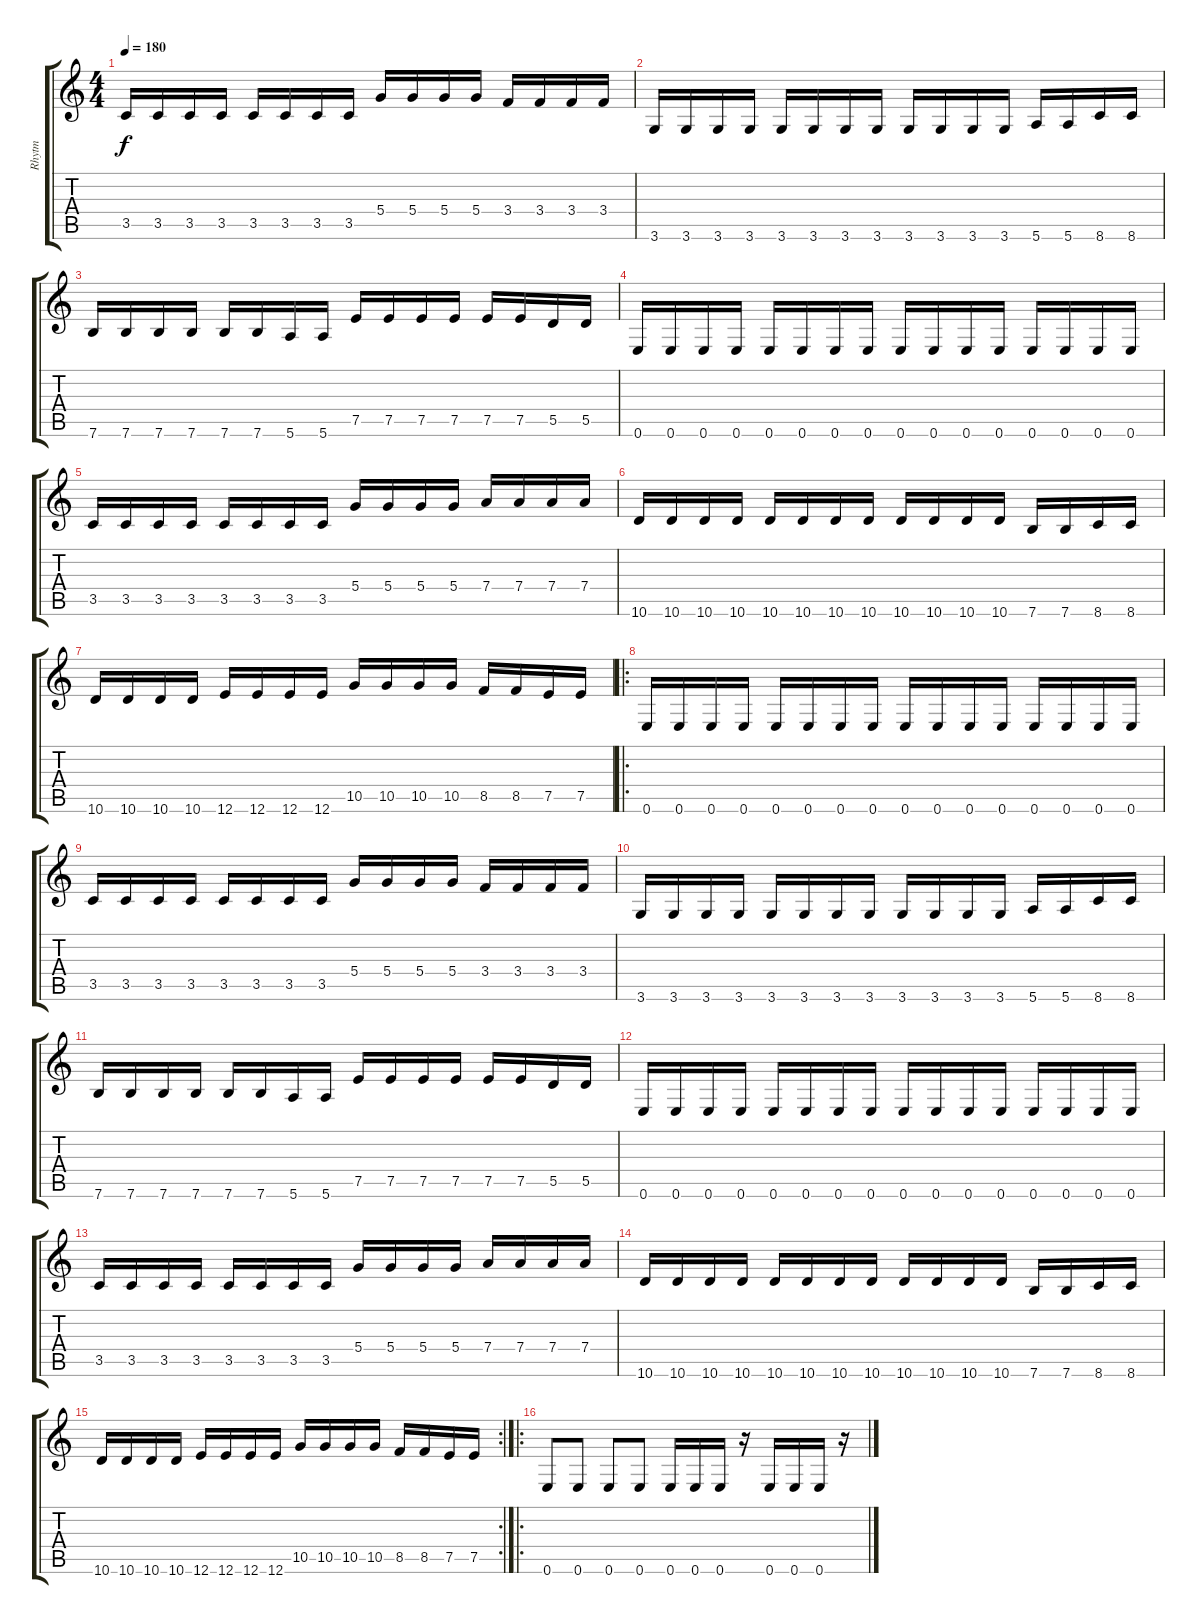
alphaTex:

\track ("Rhytm" "Rhytm") {instrument distortionguitar}
\staff {score tabs}
\tuning (E4 B3 G3 D3 A2 E2) {hide}
\ts (4 4)
\tempo 180
\clef g2
\ks c
3.5.16{dy f} 3.5.16 3.5.16 3.5.16 3.5.16 3.5.16 3.5.16 3.5.16 5.4.16 5.4.16 5.4.16 5.4.16 3.4.16 3.4.16 3.4.16 3.4.16 |
3.6.16 3.6.16 3.6.16 3.6.16 3.6.16 3.6.16 3.6.16 3.6.16 3.6.16 3.6.16 3.6.16 3.6.16 5.6.16 5.6.16 8.6.16 8.6.16 |
7.6.16 7.6.16 7.6.16 7.6.16 7.6.16 7.6.16 5.6.16 5.6.16 7.5.16 7.5.16 7.5.16 7.5.16 7.5.16 7.5.16 5.5.16 5.5.16 |
0.6.16 0.6.16 0.6.16 0.6.16 0.6.16 0.6.16 0.6.16 0.6.16 0.6.16 0.6.16 0.6.16 0.6.16 0.6.16 0.6.16 0.6.16 0.6.16 |
3.5.16 3.5.16 3.5.16 3.5.16 3.5.16 3.5.16 3.5.16 3.5.16 5.4.16 5.4.16 5.4.16 5.4.16 7.4.16 7.4.16 7.4.16 7.4.16 |
10.6.16 10.6.16 10.6.16 10.6.16 10.6.16 10.6.16 10.6.16 10.6.16 10.6.16 10.6.16 10.6.16 10.6.16 7.6.16 7.6.16 8.6.16 8.6.16 |
10.6.16 10.6.16 10.6.16 10.6.16 12.6.16 12.6.16 12.6.16 12.6.16 10.5.16 10.5.16 10.5.16 10.5.16 8.5.16 8.5.16 7.5.16 7.5.16 |
\ro
0.6.16{volume 16 instrument distortionguitar} 0.6.16 0.6.16 0.6.16 0.6.16 0.6.16 0.6.16 0.6.16 0.6.16 0.6.16 0.6.16 0.6.16 0.6.16 0.6.16 0.6.16 0.6.16 |
3.5.16 3.5.16 3.5.16 3.5.16 3.5.16 3.5.16 3.5.16 3.5.16 5.4.16 5.4.16 5.4.16 5.4.16 3.4.16 3.4.16 3.4.16 3.4.16 |
3.6.16 3.6.16 3.6.16 3.6.16 3.6.16 3.6.16 3.6.16 3.6.16 3.6.16 3.6.16 3.6.16 3.6.16 5.6.16 5.6.16 8.6.16 8.6.16 |
7.6.16 7.6.16 7.6.16 7.6.16 7.6.16 7.6.16 5.6.16 5.6.16 7.5.16 7.5.16 7.5.16 7.5.16 7.5.16 7.5.16 5.5.16 5.5.16 |
0.6.16 0.6.16 0.6.16 0.6.16 0.6.16 0.6.16 0.6.16 0.6.16 0.6.16 0.6.16 0.6.16 0.6.16 0.6.16 0.6.16 0.6.16 0.6.16 |
3.5.16 3.5.16 3.5.16 3.5.16 3.5.16 3.5.16 3.5.16 3.5.16 5.4.16 5.4.16 5.4.16 5.4.16 7.4.16 7.4.16 7.4.16 7.4.16 |
10.6.16 10.6.16 10.6.16 10.6.16 10.6.16 10.6.16 10.6.16 10.6.16 10.6.16 10.6.16 10.6.16 10.6.16 7.6.16 7.6.16 8.6.16 8.6.16 |
\rc 2
10.6.16 10.6.16 10.6.16 10.6.16 12.6.16 12.6.16 12.6.16 12.6.16 10.5.16 10.5.16 10.5.16 10.5.16 8.5.16 8.5.16 7.5.16 7.5.16 |
\ro
0.6.8 0.6.8 0.6.8 0.6.8 0.6.16 0.6.16 0.6.16 r.16 0.6.16 0.6.16 0.6.16 r.16
